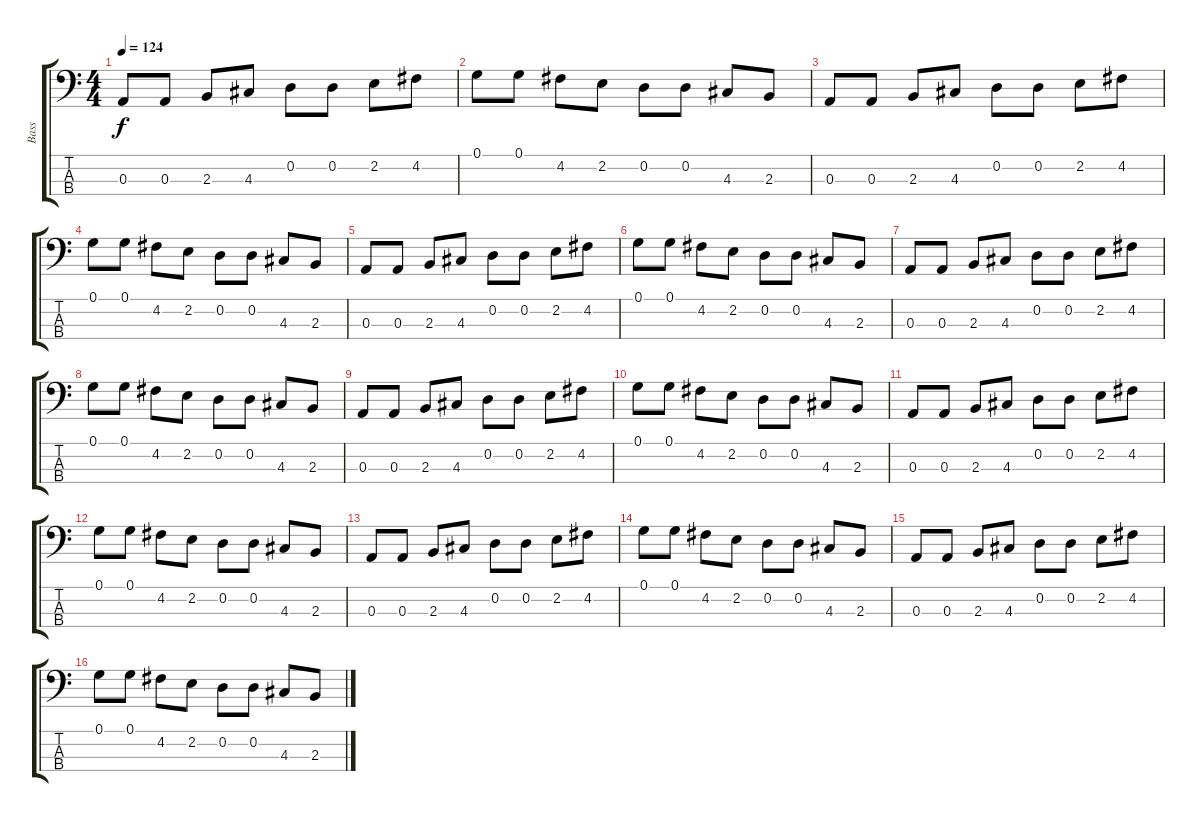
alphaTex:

\track ("Bass" "Bass") {instrument electricbasspick}
\staff {score tabs}
\tuning (G2 D2 A1 E1) {hide}
\ts (4 4)
\tempo 124
\clef f4
\ks c
0.3.8{dy f} 0.3.8 2.3.8 4.3.8 0.2.8 0.2.8 2.2.8 4.2.8 |
0.1.8 0.1.8 4.2.8 2.2.8 0.2.8 0.2.8 4.3.8 2.3.8 |
0.3.8 0.3.8 2.3.8 4.3.8 0.2.8 0.2.8 2.2.8 4.2.8 |
0.1.8 0.1.8 4.2.8 2.2.8 0.2.8 0.2.8 4.3.8 2.3.8 |
0.3.8 0.3.8 2.3.8 4.3.8 0.2.8 0.2.8 2.2.8 4.2.8 |
0.1.8 0.1.8 4.2.8 2.2.8 0.2.8 0.2.8 4.3.8 2.3.8 |
0.3.8 0.3.8 2.3.8 4.3.8 0.2.8 0.2.8 2.2.8 4.2.8 |
0.1.8 0.1.8 4.2.8 2.2.8 0.2.8 0.2.8 4.3.8 2.3.8 |
0.3.8 0.3.8 2.3.8 4.3.8 0.2.8 0.2.8 2.2.8 4.2.8 |
0.1.8 0.1.8 4.2.8 2.2.8 0.2.8 0.2.8 4.3.8 2.3.8 |
0.3.8 0.3.8 2.3.8 4.3.8 0.2.8 0.2.8 2.2.8 4.2.8 |
0.1.8 0.1.8 4.2.8 2.2.8 0.2.8 0.2.8 4.3.8 2.3.8 |
0.3.8 0.3.8 2.3.8 4.3.8 0.2.8 0.2.8 2.2.8 4.2.8 |
0.1.8 0.1.8 4.2.8 2.2.8 0.2.8 0.2.8 4.3.8 2.3.8 |
0.3.8 0.3.8 2.3.8 4.3.8 0.2.8 0.2.8 2.2.8 4.2.8 |
0.1.8 0.1.8 4.2.8 2.2.8 0.2.8 0.2.8 4.3.8 2.3.8
